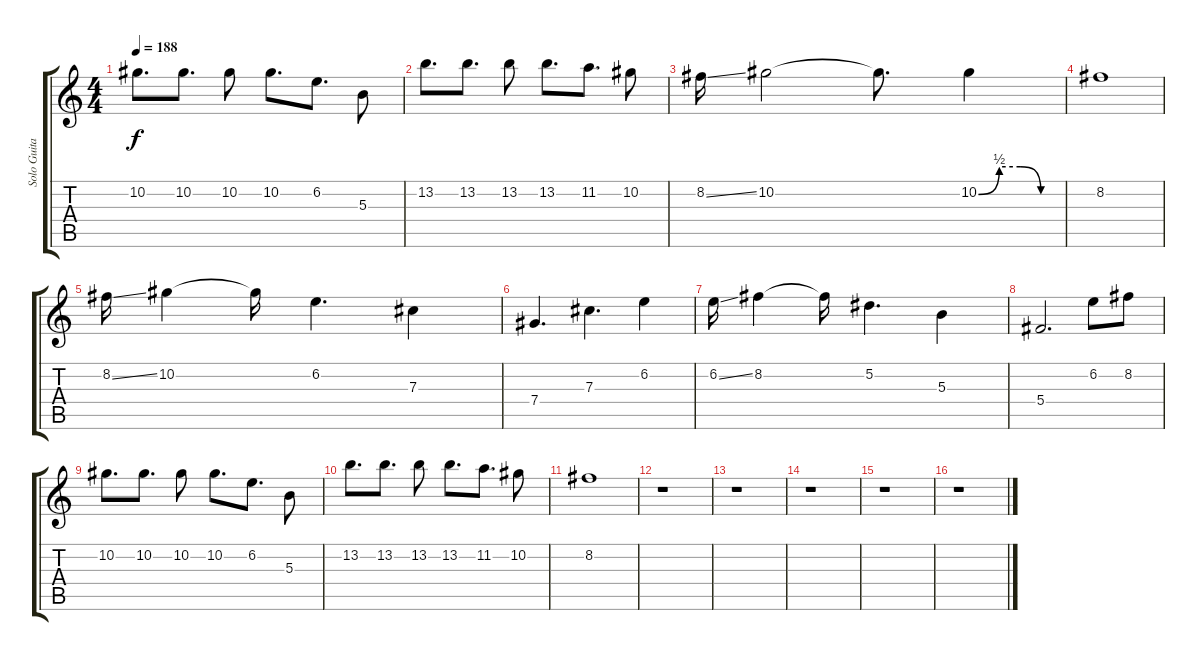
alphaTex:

\track ("Solo Guitar" "Solo Guita") {instrument distortionguitar}
\staff {score tabs}
\tuning (Eb4 Bb3 Gb3 Db3 Ab2 Eb2) {hide}
\ts (4 4)
\tempo 188
\clef g2
\ks c
10.2.8{d dy f} 10.2.8{d} 10.2.8 10.2.8{d} 6.2.8{d} 5.3.8 |
13.2.8{d} 13.2.8{d} 13.2.8 13.2.8{d} 11.2.8{d} 10.2.8 |
8.2{ss}.16 10.2.2 10.2{t}.8{d} 10.2{be (custom 0 0 15 2 30 2 45 0 60 0)}.4 |
8.2.1 |
8.2{ss}.16 10.2.4 10.2{t}.16 6.2.4{d} 7.3.4 |
7.4.4{d} 7.3.4{d} 6.2.4 |
6.2{ss}.16 8.2.4 8.2{t}.16 5.2.4{d} 5.3.4 |
5.4.2{d} 6.2.8 8.2.8 |
10.2.8{d} 10.2.8{d} 10.2.8 10.2.8{d} 6.2.8{d} 5.3.8 |
13.2.8{d} 13.2.8{d} 13.2.8 13.2.8{d} 11.2.8{d} 10.2.8 |
8.2.1 |
r.1 |
r.1 |
r.1 |
r.1 |
r.1
